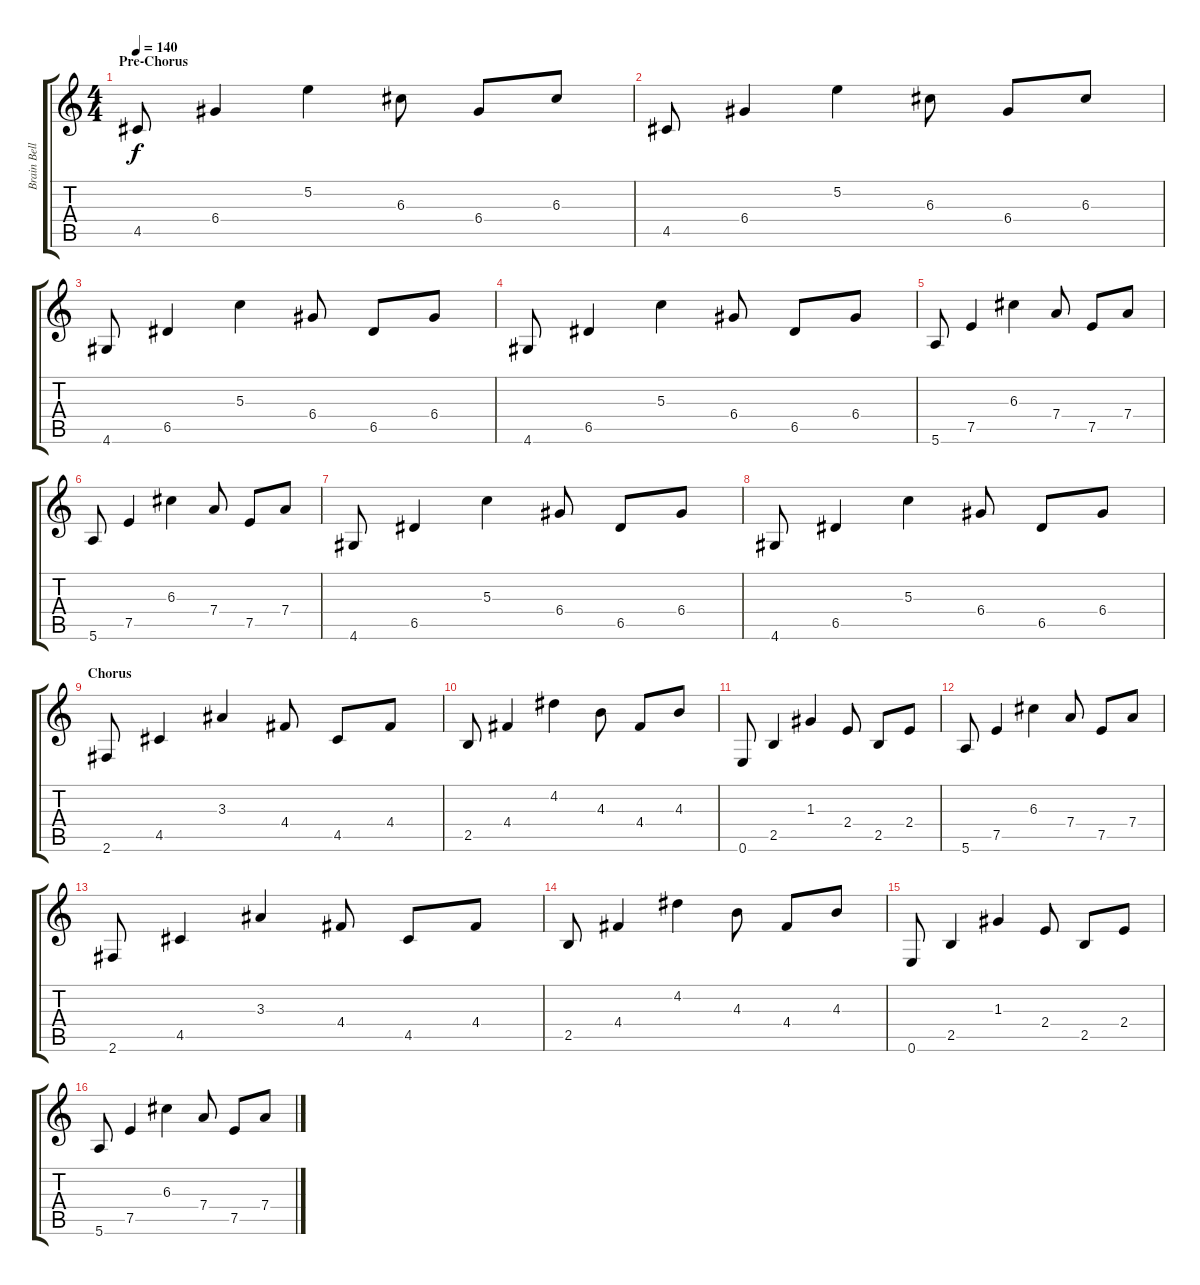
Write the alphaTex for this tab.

\track ("Brain Bell" "Brain Bell") {instrument electricguitarclean}
\staff {score tabs}
\tuning (E4 B3 G3 D3 A2 E2) {hide}
\ts (4 4)
\section ("" "Pre-Chorus")
\tempo 140
\clef g2
\ks c
4.5.8{dy f volume 2 balance 0} 6.4.4 5.2.4 6.3.8 6.4.8 6.3.8 |
4.5.8{volume 2 balance 0} 6.4.4 5.2.4 6.3.8 6.4.8 6.3.8 |
4.6.8 6.5.4 5.3.4 6.4.8 6.5.8 6.4.8 |
4.6.8 6.5.4 5.3.4 6.4.8 6.5.8 6.4.8 |
5.6.8{volume 3 balance 0} 7.5.4 6.3.4 7.4.8 7.5.8 7.4.8 |
5.6.8{volume 3 balance 0} 7.5.4 6.3.4 7.4.8 7.5.8 7.4.8 |
4.6.8 6.5.4 5.3.4 6.4.8 6.5.8 6.4.8 |
4.6.8 6.5.4 5.3.4 6.4.8 6.5.8 6.4.8 |
\section ("" "Chorus")
2.6.8{volume 4} 4.5.4 3.3.4 4.4.8 4.5.8 4.4.8 |
2.5.8 4.4.4 4.2.4 4.3.8 4.4.8 4.3.8 |
0.6.8 2.5.4 1.3.4 2.4.8 2.5.8 2.4.8 |
5.6.8 7.5.4 6.3.4 7.4.8 7.5.8 7.4.8 |
2.6.8{volume 4} 4.5.4 3.3.4 4.4.8 4.5.8 4.4.8 |
2.5.8 4.4.4 4.2.4 4.3.8 4.4.8 4.3.8 |
0.6.8 2.5.4 1.3.4 2.4.8 2.5.8 2.4.8 |
5.6.8 7.5.4 6.3.4 7.4.8 7.5.8 7.4.8
